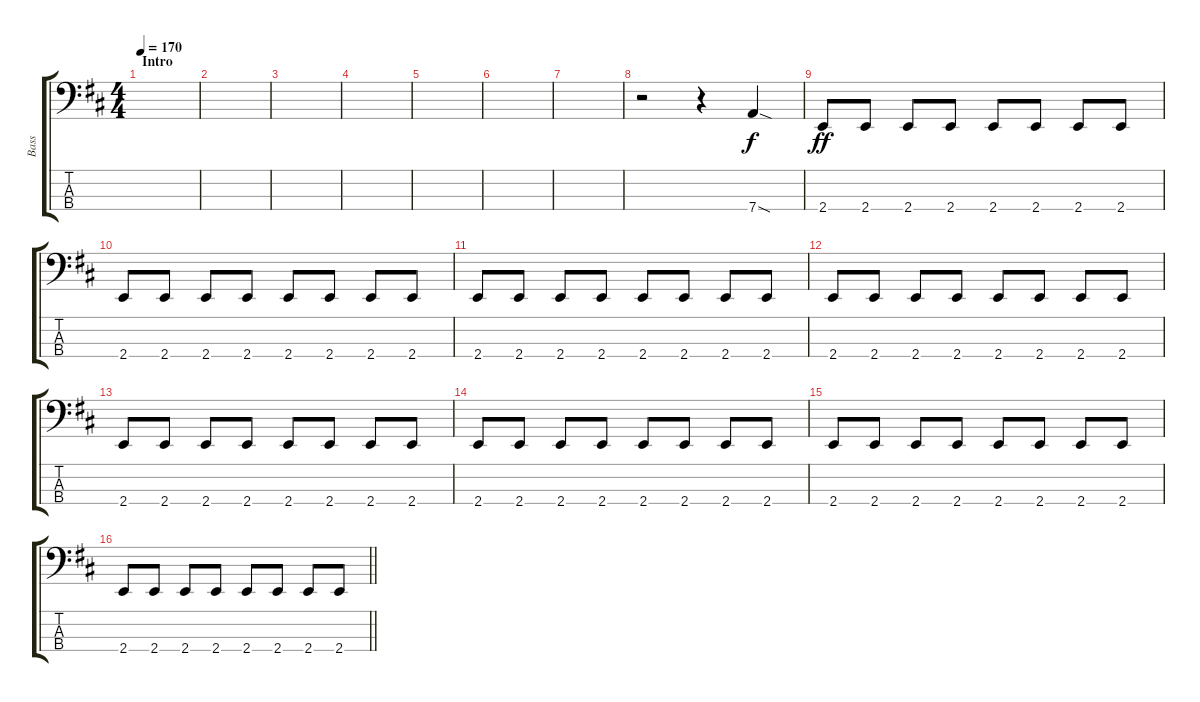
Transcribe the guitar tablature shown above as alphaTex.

\track ("Bass" "Bass") {instrument electricbasspick}
\staff {score tabs}
\tuning (F2 C2 G1 D1) {hide}
\ts (4 4)
\section ("" "Intro")
\tempo 170
\clef f4
\ks bminor
|
|
|
|
|
|
|
r.2 r.4 7.4{sod}.4 |
2.4.8{dy ff} 2.4.8 2.4.8 2.4.8 2.4.8 2.4.8 2.4.8 2.4.8 |
2.4.8 2.4.8 2.4.8 2.4.8 2.4.8 2.4.8 2.4.8 2.4.8 |
2.4.8 2.4.8 2.4.8 2.4.8 2.4.8 2.4.8 2.4.8 2.4.8 |
2.4.8 2.4.8 2.4.8 2.4.8 2.4.8 2.4.8 2.4.8 2.4.8 |
2.4.8 2.4.8 2.4.8 2.4.8 2.4.8 2.4.8 2.4.8 2.4.8 |
2.4.8 2.4.8 2.4.8 2.4.8 2.4.8 2.4.8 2.4.8 2.4.8 |
2.4.8 2.4.8 2.4.8 2.4.8 2.4.8 2.4.8 2.4.8 2.4.8 |
\barLineRight lightlight
2.4.8 2.4.8 2.4.8 2.4.8 2.4.8 2.4.8 2.4.8 2.4.8
